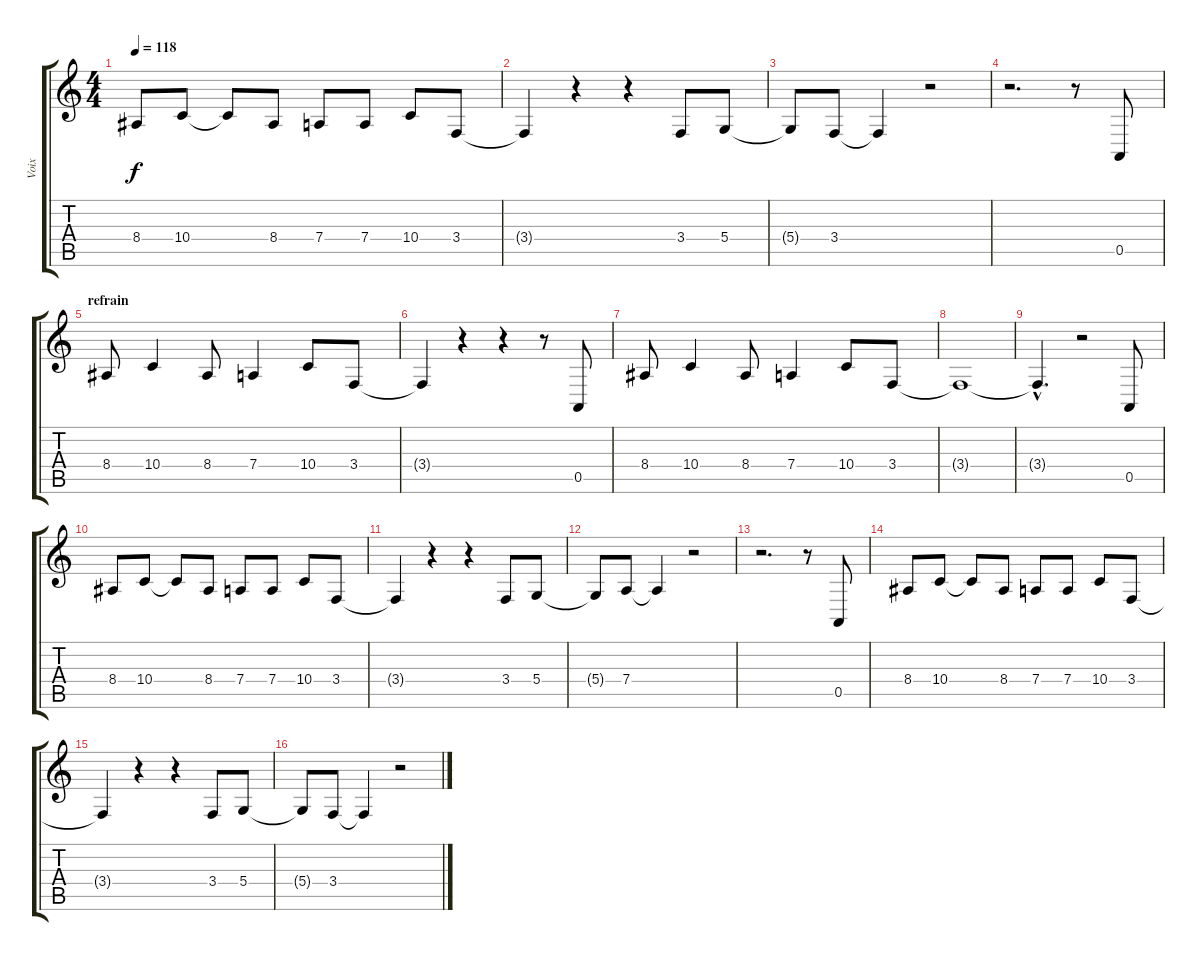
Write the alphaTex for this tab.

\track ("Voix" "Voix") {instrument altosax}
\staff {score tabs}
\tuning (E4 B3 G3 D3 A2 E2) {hide}
\ts (4 4)
\tempo 118
\clef g2
\ks c
8.4.8{dy f} 10.4.8 10.4{t}.8 8.4.8 7.4.8 7.4.8 10.4.8 3.4.8 |
3.4{t}.4 r.4 r.4 3.4.8 5.4.8 |
5.4{t}.8 3.4.8 3.4{t}.4 r.2 |
r.2{d} r.8 0.5.8 |
\section ("" "refrain")
8.4.8 10.4.4 8.4.8 7.4.4 10.4.8 3.4.8 |
3.4{t}.4 r.4 r.4 r.8 0.5.8 |
8.4.8 10.4.4 8.4.8 7.4.4 10.4.8 3.4.8 |
3.4{t}.1 |
3.4{hac t}.4{d} r.2 0.5.8 |
8.4.8 10.4.8 10.4{t}.8 8.4.8 7.4.8 7.4.8 10.4.8 3.4.8 |
3.4{t}.4 r.4 r.4 3.4.8 5.4.8 |
5.4{t}.8 7.4.8 7.4{t}.4 r.2 |
r.2{d} r.8 0.5.8 |
8.4.8 10.4.8 10.4{t}.8 8.4.8 7.4.8 7.4.8 10.4.8 3.4.8 |
3.4{t}.4 r.4 r.4 3.4.8 5.4.8 |
5.4{t}.8 3.4.8 3.4{t}.4 r.2
